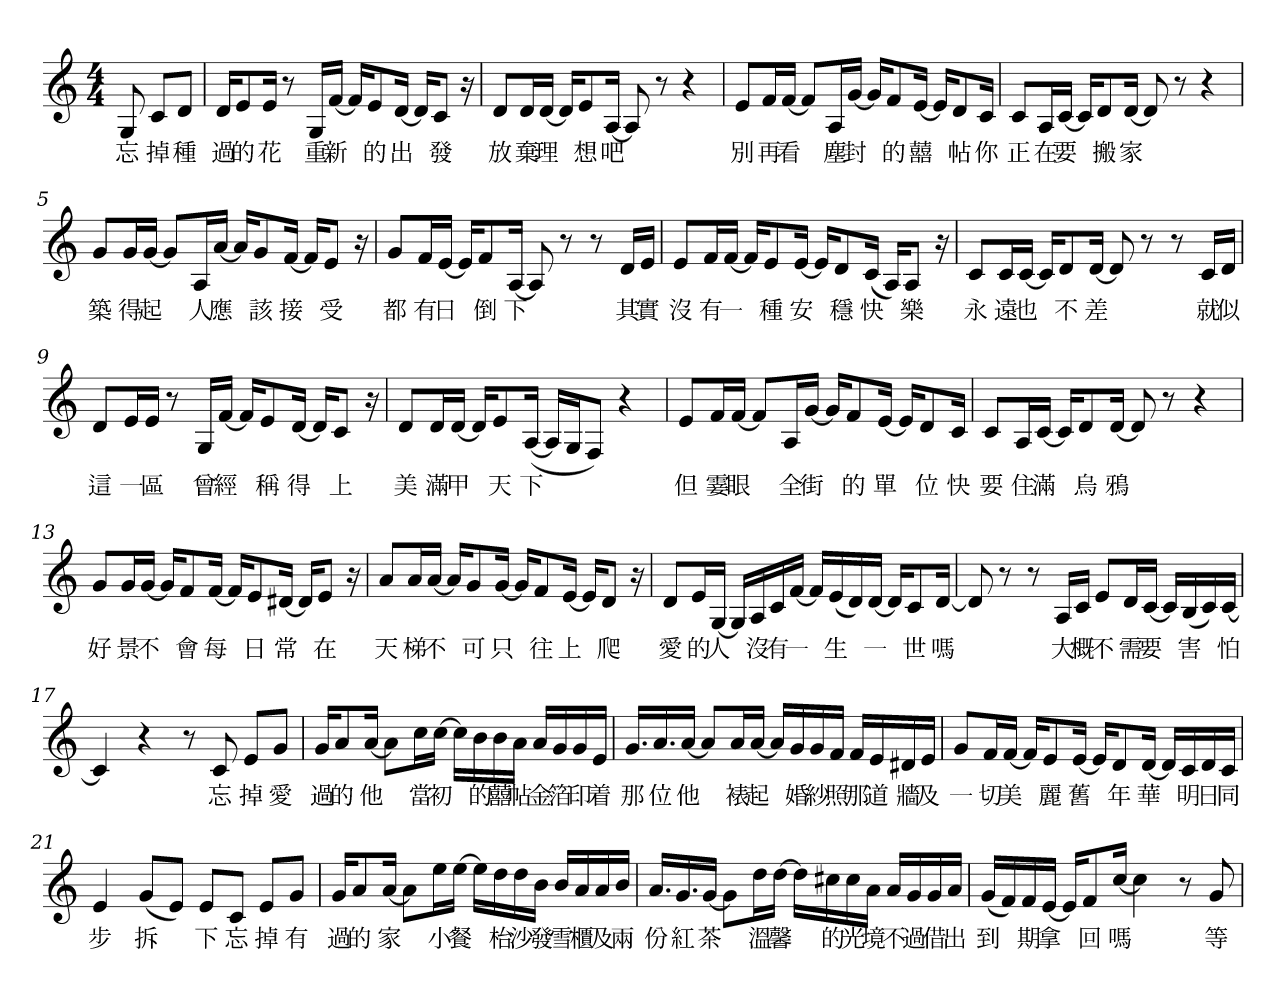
**kern	**text
*part1	*part1
*staff1	*staff1
*clefG2	*
*k[]	*
*C:	*
*M4/4	*
*MM63	*
=	=
8G	忘
8cL	掉
8dJ	種
=1	=1
16dKL	過
8e	的
16eJk	花
8r	.
16GLL	重
[16fJJ	新
16fKL]	.
8e	的
[16dJk	出
16dKL]	.
8cJ	發
16r	.
=2	=2
8dL	放
16dL	棄
[16dJJ	理
16dKL]	.
8e	想
[16AJk	吧
8A]	.
8r	.
4r	.
=3	=3
8eL	別
16fL	再
[16fJJ	看
8fL]	.
16AL	塵
[16gJJ	封
16gKL]	.
8f	的
[16eJk	囍
16eKL]	.
8d	帖
16cJk	你
=4	=4
8cL	正
16AL	在
[16cJJ	要
16cKL]	.
8d	搬
[16dJk	家
8d]	.
8r	.
4r	.
=5	=5
8gL	築
16gL	得
[16gJJ	起
8gL]	.
16AL	人
[16aJJ	應
16aKL]	.
8g	該
[16fJk	接
16fKL]	.
8eJ	受
16r	.
=6	=6
8gL	都
16fL	有
[16eJJ	日
16eKL]	.
8f	倒
[16AJk	下
8A]	.
8r	.
8r	.
16dLL	其
16eJJ	實
=7	=7
8eL	沒
16fL	有
[16fJJ	一
16fKL]	.
8e	種
[16eJk	安
16eKL]	.
8d	穩
(16cJk	快
16AKL)	.
8AJ	樂
16r	.
=8	=8
8cL	永
16cL	遠
[16cJJ	也
16cKL]	.
8d	不
[16dJk	差
8d]	.
8r	.
8r	.
16cLL	就
16dJJ	似
=9	=9
8dL	這
16eL	一
16eJJ	區
8r	.
16GLL	曾
[16fJJ	經
16fKL]	.
8e	稱
[16dJk	得
16dKL]	.
8cJ	上
16r	.
=10	=10
8dL	美
16dL	滿
[16dJJ	甲
16dKL]	.
8e	天
([16AJk	下
16ALL]	.
16GJ	.
8FJ)	.
4r	.
=11	=11
8eL	但
16fL	霎
[16fJJ	眼
8fL]	.
16AL	全
[16gJJ	街
16gKL]	.
8f	的
[16eJk	單
16eKL]	.
8d	位
16cJk	快
=12	=12
8cL	要
16AL	住
[16cJJ	滿
16cKL]	.
8d	烏
[16dJk	鴉
8d]	.
8r	.
4r	.
=13	=13
8gL	好
16gL	景
[16gJJ	不
16gKL]	.
8f	會
[16fJk	每
16fKL]	.
8e	日
[16d#XJk	常
16d#KL]	.
8eJ	在
16r	.
=14	=14
8aL	天
16aL	梯
[16aJJ	不
16aKL]	.
8g	可
[16gJk	只
16gKL]	.
8f	往
[16eJk	上
16eKL]	.
8dJ	爬
16r	.
=15	=15
8dL	愛
16eL	的
[16GJJ	人
16GLL]	.
16A	沒
16c	有
[16fJJ	一
16fLL]	.
(16e	生
16d)	.
[16dJJ	一
16dKL]	.
8c	世
[16dJk	嗎
=16	=16
8d]	.
8r	.
8r	.
16ALL	大
16cJJ	概
8eL	不
16dL	需
[16cJJ	要
16cLL]	.
(16B	害
16c)	.
[16cJJ	怕
=17	=17
4c]	.
4r	.
8r	.
8c	忘
8eL	掉
8gJ	愛
=18	=18
16gKL	過
8a	的
[16aJk	他
8aL]	.
16ccL	當
[16ccJJ	初
16ccLL]	.
16b	的
16b	囍
16aJJ	帖
16aLL	金
16g	箔
16g	印
16eJJ	着
=19	=19
16.gLL	那
16.a	位
[16aJJ	他
8aL]	.
16aL	裱
[16aJJ	起
16aLL]	.
16g	婚
16g	紗
16fJJ	照
16fLL	那
16e	道
16d#X	牆
16eJJ	及
=20	=20
8gL	一
16fL	切
[16fJJ	美
16fKL]	.
8e	麗
[16eJk	舊
16eKL]	.
8d	年
[16dJk	華
16dLL]	.
16c	明
16d	日
16cJJ	同
=21	=21
4e	步
(8gL	拆
8eJ)	.
8eL	下
8cJ	忘
8eL	掉
8gJ	有
=22	=22
16gKL	過
8a	的
[16aJk	家
8aL]	.
16eeL	小
[16eeJJ	餐
16eeLL]	.
16dd	枱
16dd	沙
16bJJ	發
16bLL	雪
16a	櫃
16a	及
16bJJ	兩
=23	=23
16.aLL	份
16.g	紅
[16gJJ	茶
8gL]	.
16ddL	溫
[16ddJJ	馨
16ddLL]	.
16cc#X	的
16cc#	光
16aJJ	境
16aLL	不
16g	過
16g	借
16aJJ	出
=24	=24
(16gLL	到
16f)	.
16f	期
[16eJJ	拿
16eKL]	.
8f	回
[16ccJk	嗎
4cc]	.
8r	.
8g	等
=	=
*-	*-
